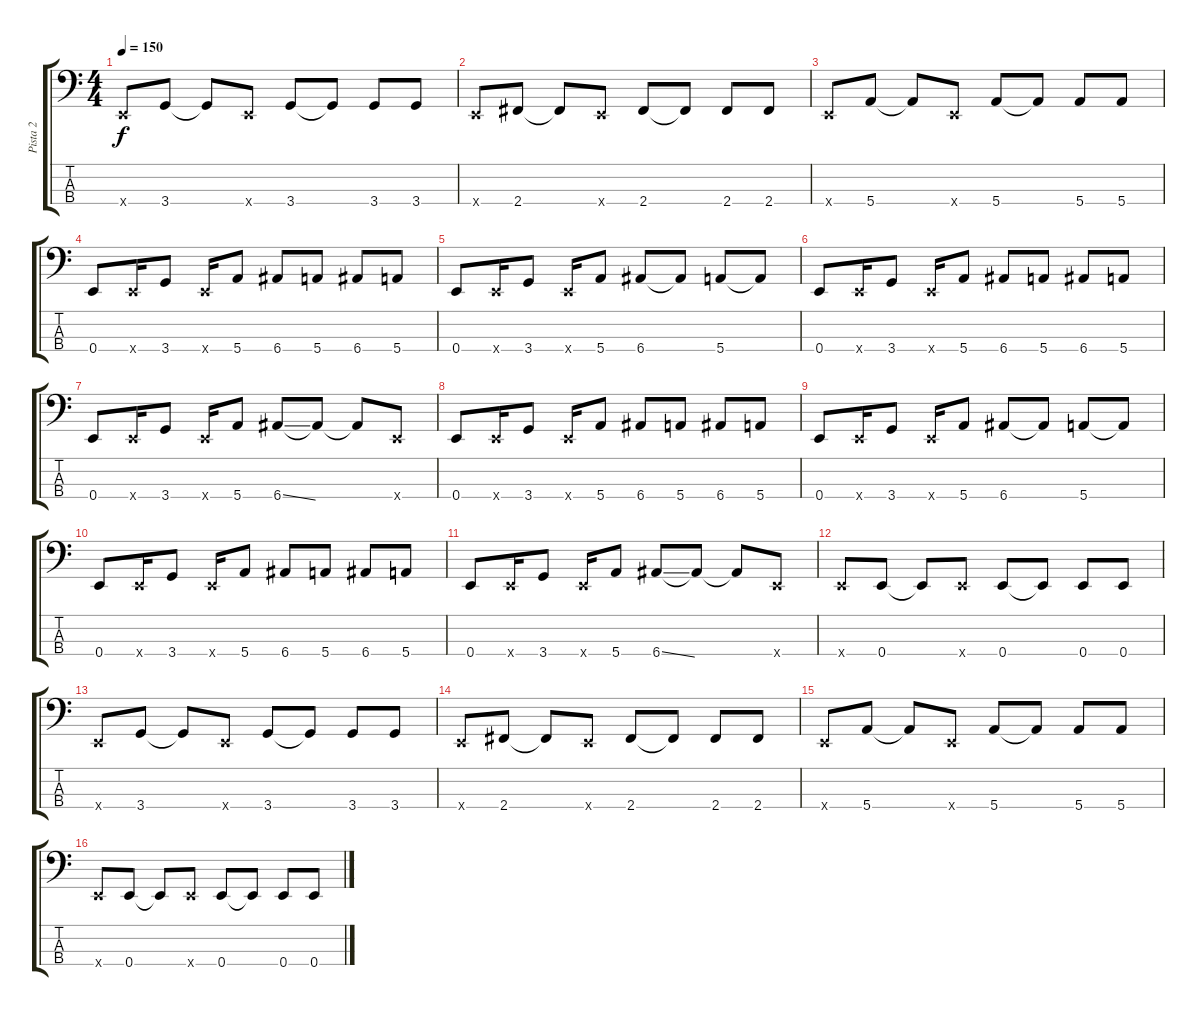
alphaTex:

\track ("Pista 2" "Pista 2") {instrument electricbassfinger}
\staff {score tabs}
\tuning (G2 D2 A1 E1) {hide}
\ts (4 4)
\tempo 150
\clef f4
\ks c
0.4{x}.8{dy f} 3.4.8 3.4{t}.8 0.4{x}.8 3.4.8 3.4{t}.8 3.4.8 3.4.8 |
0.4{x}.8 2.4.8 2.4{t}.8 0.4{x}.8 2.4.8 2.4{t}.8 2.4.8 2.4.8 |
0.4{x}.8 5.4.8 5.4{t}.8 0.4{x}.8 5.4.8 5.4{t}.8 5.4.8 5.4.8 |
0.4.8 0.4{x}.16 3.4.8 0.4{x}.16 5.4.8 6.4.8 5.4.8 6.4.8 5.4.8 |
0.4.8 0.4{x}.16 3.4.8 0.4{x}.16 5.4.8 6.4.8 6.4{t}.8 5.4.8 5.4{t}.8 |
0.4.8 0.4{x}.16 3.4.8 0.4{x}.16 5.4.8 6.4.8 5.4.8 6.4.8 5.4.8 |
0.4.8 0.4{x}.16 3.4.8 0.4{x}.16 5.4.8 6.4{ss}.8 6.4{t}.8 6.4{t}.8 0.4{x}.8 |
0.4.8 0.4{x}.16 3.4.8 0.4{x}.16 5.4.8 6.4.8 5.4.8 6.4.8 5.4.8 |
0.4.8 0.4{x}.16 3.4.8 0.4{x}.16 5.4.8 6.4.8 6.4{t}.8 5.4.8 5.4{t}.8 |
0.4.8 0.4{x}.16 3.4.8 0.4{x}.16 5.4.8 6.4.8 5.4.8 6.4.8 5.4.8 |
0.4.8 0.4{x}.16 3.4.8 0.4{x}.16 5.4.8 6.4{ss}.8 6.4{t}.8 6.4{t}.8 0.4{x}.8 |
0.4{x}.8 0.4.8 0.4{t}.8 0.4{x}.8 0.4.8 0.4{t}.8 0.4.8 0.4.8 |
0.4{x}.8 3.4.8 3.4{t}.8 0.4{x}.8 3.4.8 3.4{t}.8 3.4.8 3.4.8 |
0.4{x}.8 2.4.8 2.4{t}.8 0.4{x}.8 2.4.8 2.4{t}.8 2.4.8 2.4.8 |
0.4{x}.8 5.4.8 5.4{t}.8 0.4{x}.8 5.4.8 5.4{t}.8 5.4.8 5.4.8 |
0.4{x}.8 0.4.8 0.4{t}.8 0.4{x}.8 0.4.8 0.4{t}.8 0.4.8 0.4.8
